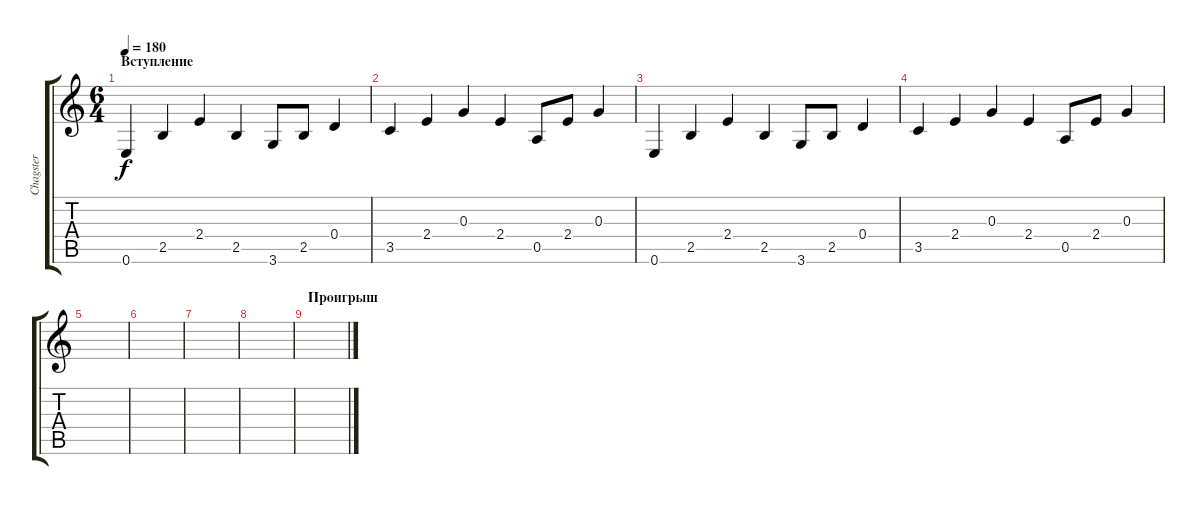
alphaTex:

\track ("Chagster" "Chagster") {instrument acousticguitarsteel}
\staff {score tabs}
\tuning (E4 B3 G3 D3 A2 E2) {hide}
\ts (6 4)
\section ("" "Вступление")
\tempo 180
\clef g2
\ks c
0.6.4{dy f instrument acousticguitarsteel} 2.5.4 2.4.4 2.5.4 3.6.8 2.5.8 0.4.4 |
3.5.4 2.4.4 0.3.4 2.4.4 0.5.8 2.4.8 0.3.4 |
0.6.4 2.5.4 2.4.4 2.5.4 3.6.8 2.5.8 0.4.4 |
3.5.4 2.4.4 0.3.4 2.4.4 0.5.8 2.4.8 0.3.4 |
|
|
|
|
\section ("" "Проигрыш")
